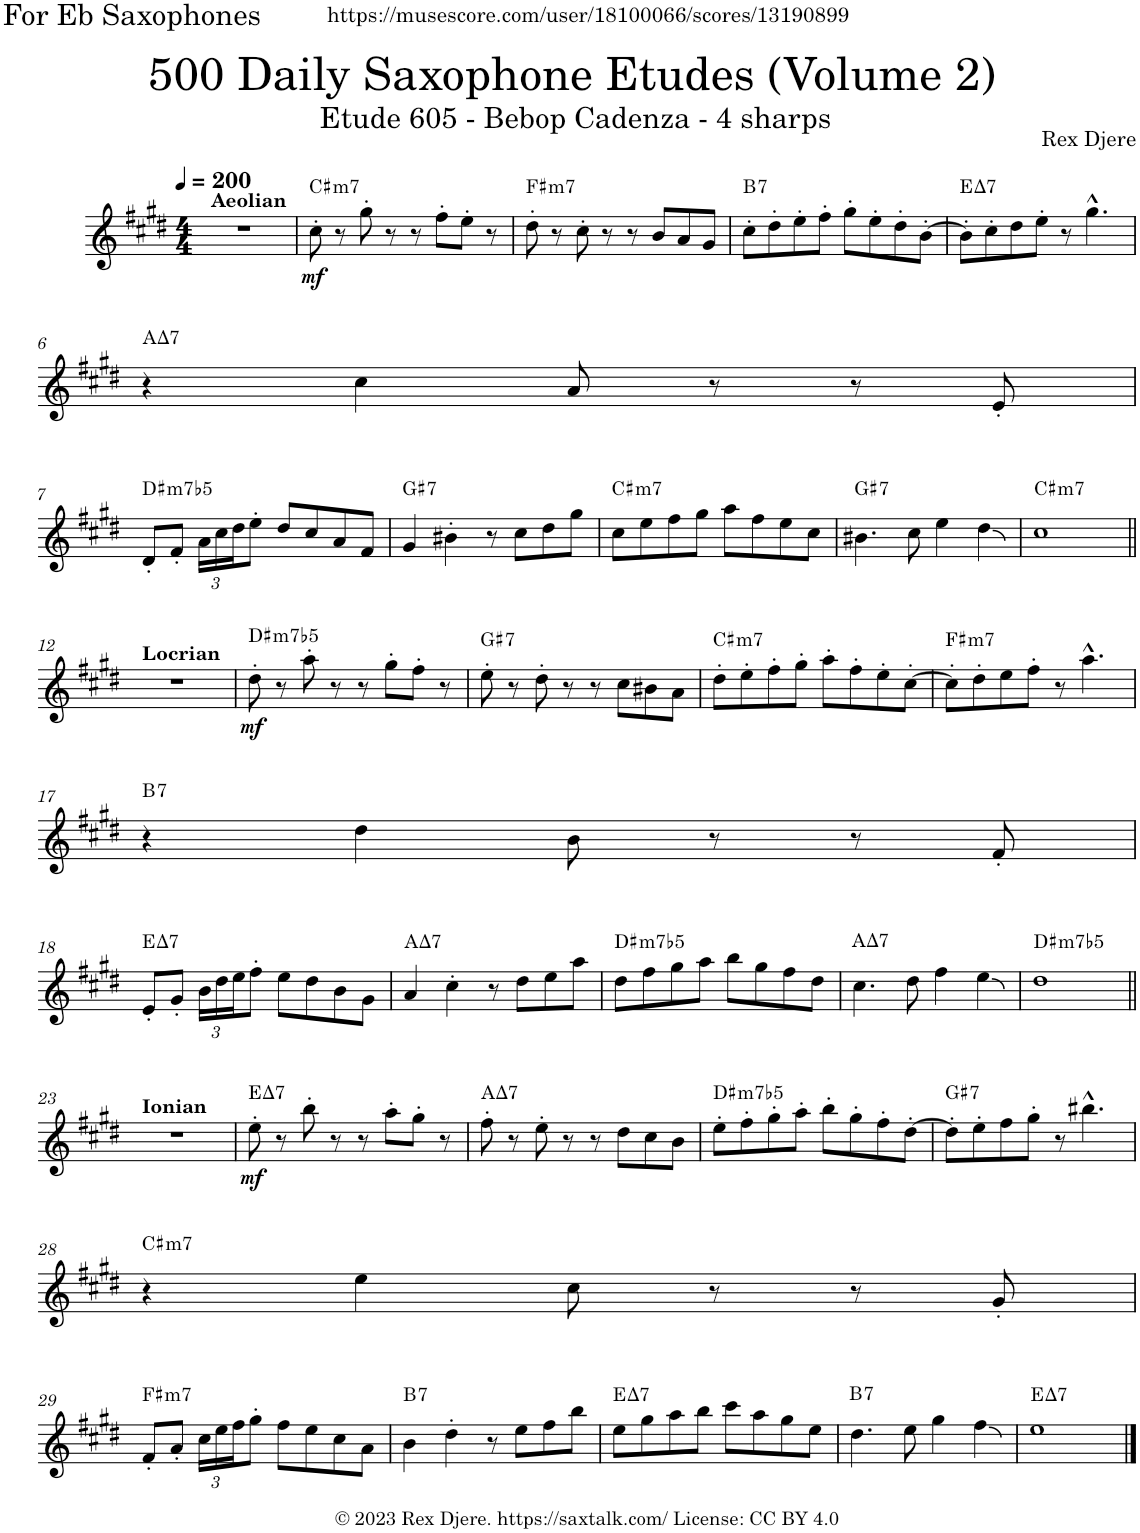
**kern	**dynam	**harte
*part1	*part1	*part1
*staff1	*staff1	*
*I"Alto Saxophone	*	*
*I'A. Sax.	*	*
*clefG2	*	*
*Trd5c9	*	*
*k[f#c#g#d#]	*	*
*M4/4	*	*
*MM200	*	*
=1	=1	=1
!LO:TX:a:B:t=Aeolian	!	!
1r	.	.
=2	=2	=2
!	!LO:DY:b	!LO:H:kt=m7
8cc#'\	mf	C#:min7
8r	.	.
8gg#'\	.	.
8r	.	.
8r	.	.
8ff#'\L	.	.
8ee'\J	.	.
8r	.	.
=3	=3	=3
!	!	!LO:H:kt=m7
8dd#'\	.	F#:min7
8r	.	.
8cc#'\	.	.
8r	.	.
8r	.	.
8b/L	.	.
8a/	.	.
8g#/J	.	.
=4	=4	=4
!	!	!LO:H:kt=7
8cc#'\L	.	B:7
8dd#'\	.	.
8ee'\	.	.
8ff#'\J	.	.
8gg#'\L	.	.
8ee'\	.	.
8dd#'\	.	.
[8b'\J	.	.
=5	=5	=5
!	!	!LO:H:kt=7
8b'\L]	.	E:maj7
8cc#'\	.	.
8dd#\	.	.
8ee'\J	.	.
8r	.	.
4.gg#^^\	.	.
!!LO:LB:g=z
=6	=6	=6
!	!	!LO:H:kt=7
4r	.	A:maj7
4cc#\	.	.
8a/	.	.
8r	.	.
8r	.	.
8e'/	.	.
!!LO:LB:g=z
=7	=7	=7
!	!	!LO:H:kt=m7b5
8d#'/L	.	D#:hdim7
8f#'/J	.	.
*Xbrackettup	*	*
24a\LL	.	.
24cc#\	.	.
24dd#\J	.	.
8ee'\J	.	.
8dd#/L	.	.
8cc#/	.	.
8a/	.	.
8f#/J	.	.
=8	=8	=8
!	!	!LO:H:kt=7
4g#/	.	G#:7
4b#X'\	.	.
8r	.	.
8cc#\L	.	.
8dd#\	.	.
8gg#\J	.	.
=9	=9	=9
!	!	!LO:H:kt=m7
8cc#\L	.	C#:min7
8ee\	.	.
8ff#\	.	.
8gg#\J	.	.
8aa\L	.	.
8ff#\	.	.
8ee\	.	.
8cc#\J	.	.
=10	=10	=10
!	!	!LO:H:kt=7
4.b#X\	.	G#:7
8cc#\	.	.
4ee\	.	.
4dd#\	.	.
=11	=11	=11
!	!	!LO:H:kt=m7
1cc#	.	C#:min7
!!LO:LB:g=z
=12||	=12||	=12||
!LO:TX:a:B:t=Locrian	!	!
1r	.	.
=13	=13	=13
!	!LO:DY:b	!LO:H:kt=m7b5
8dd#'\	mf	D#:hdim7
8r	.	.
8aa'\	.	.
8r	.	.
8r	.	.
8gg#'\L	.	.
8ff#'\J	.	.
8r	.	.
=14	=14	=14
!	!	!LO:H:kt=7
8ee'\	.	G#:7
8r	.	.
8dd#'\	.	.
8r	.	.
8r	.	.
8cc#\L	.	.
8b#X\	.	.
8a\J	.	.
=15	=15	=15
!	!	!LO:H:kt=m7
8dd#'\L	.	C#:min7
8ee'\	.	.
8ff#'\	.	.
8gg#'\J	.	.
8aa'\L	.	.
8ff#'\	.	.
8ee'\	.	.
[8cc#'\J	.	.
=16	=16	=16
!	!	!LO:H:kt=m7
8cc#'\L]	.	F#:min7
8dd#'\	.	.
8ee\	.	.
8ff#'\J	.	.
8r	.	.
4.aa^^\	.	.
!!LO:LB:g=z
=17	=17	=17
!	!	!LO:H:kt=7
4r	.	B:7
4dd#\	.	.
8b\	.	.
8r	.	.
8r	.	.
8f#'/	.	.
!!LO:LB:g=z
=18	=18	=18
!	!	!LO:H:kt=7
8e'/L	.	E:maj7
8g#'/J	.	.
24b\LL	.	.
24dd#\	.	.
24ee\J	.	.
8ff#'\J	.	.
8ee\L	.	.
8dd#\	.	.
8b\	.	.
8g#\J	.	.
=19	=19	=19
!	!	!LO:H:kt=7
4a/	.	A:maj7
4cc#'\	.	.
8r	.	.
8dd#\L	.	.
8ee\	.	.
8aa\J	.	.
=20	=20	=20
!	!	!LO:H:kt=m7b5
8dd#\L	.	D#:hdim7
8ff#\	.	.
8gg#\	.	.
8aa\J	.	.
8bb\L	.	.
8gg#\	.	.
8ff#\	.	.
8dd#\J	.	.
=21	=21	=21
!	!	!LO:H:kt=7
4.cc#\	.	A:maj7
8dd#\	.	.
4ff#\	.	.
4ee\	.	.
=22	=22	=22
!	!	!LO:H:kt=m7b5
1dd#	.	D#:hdim7
!!LO:LB:g=z
=23||	=23||	=23||
!LO:TX:a:B:t=Ionian	!	!
1r	.	.
=24	=24	=24
!	!LO:DY:b	!LO:H:kt=7
8ee'\	mf	E:maj7
8r	.	.
8bb'\	.	.
8r	.	.
8r	.	.
8aa'\L	.	.
8gg#'\J	.	.
8r	.	.
=25	=25	=25
!	!	!LO:H:kt=7
8ff#'\	.	A:maj7
8r	.	.
8ee'\	.	.
8r	.	.
8r	.	.
8dd#\L	.	.
8cc#\	.	.
8b\J	.	.
=26	=26	=26
!	!	!LO:H:kt=m7b5
8ee'\L	.	D#:hdim7
8ff#'\	.	.
8gg#'\	.	.
8aa'\J	.	.
8bb'\L	.	.
8gg#'\	.	.
8ff#'\	.	.
[8dd#'\J	.	.
=27	=27	=27
!	!	!LO:H:kt=7
8dd#'\L]	.	G#:7
8ee'\	.	.
8ff#\	.	.
8gg#'\J	.	.
8r	.	.
4.bb#X^^\	.	.
!!LO:LB:g=z
=28	=28	=28
!	!	!LO:H:kt=m7
4r	.	C#:min7
4ee\	.	.
8cc#\	.	.
8r	.	.
8r	.	.
8g#'/	.	.
!!LO:LB:g=z
=29	=29	=29
!	!	!LO:H:kt=m7
8f#'/L	.	F#:min7
8a'/J	.	.
24cc#\LL	.	.
24ee\	.	.
24ff#\J	.	.
8gg#'\J	.	.
8ff#\L	.	.
8ee\	.	.
8cc#\	.	.
8a\J	.	.
=30	=30	=30
!	!	!LO:H:kt=7
4b\	.	B:7
4dd#'\	.	.
8r	.	.
8ee\L	.	.
8ff#\	.	.
8bb\J	.	.
=31	=31	=31
!	!	!LO:H:kt=7
8ee\L	.	E:maj7
8gg#\	.	.
8aa\	.	.
8bb\J	.	.
8ccc#\L	.	.
8aa\	.	.
8gg#\	.	.
8ee\J	.	.
=32	=32	=32
!	!	!LO:H:kt=7
4.dd#\	.	B:7
8ee\	.	.
4gg#\	.	.
4ff#\	.	.
=33	=33	=33
!	!	!LO:H:kt=7
1ee	.	E:maj7
==	==	==
*-	*-	*-
